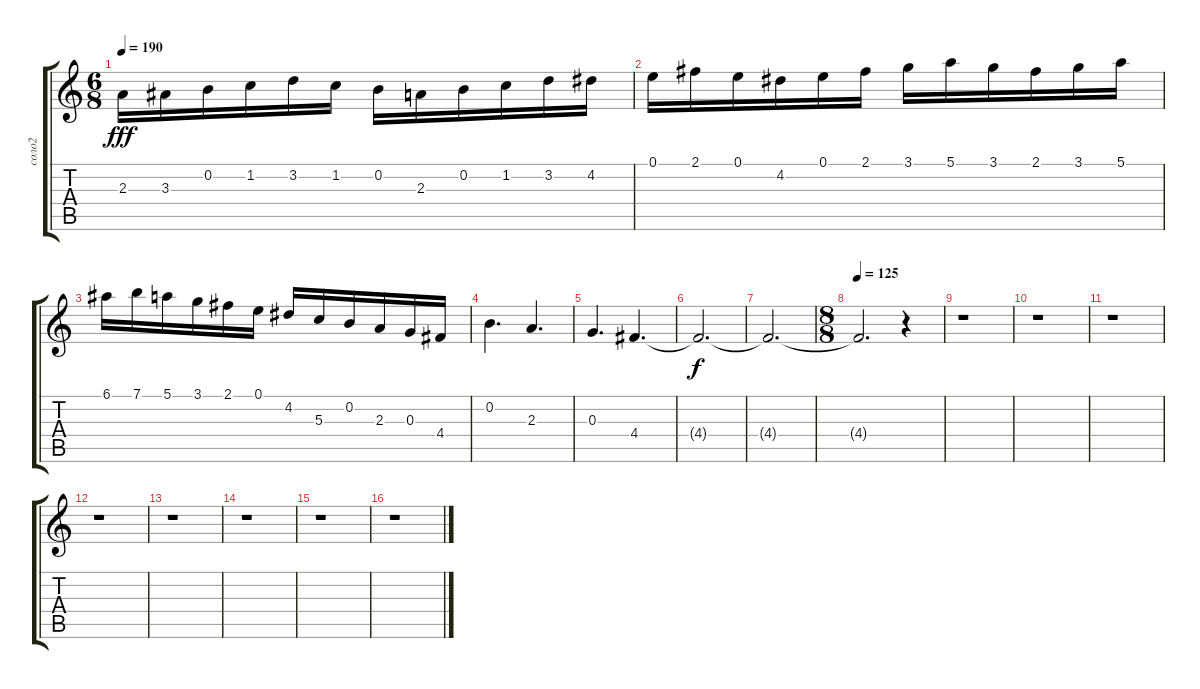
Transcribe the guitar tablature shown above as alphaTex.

\track ("соло2" "соло2") {instrument distortionguitar}
\staff {score tabs}
\tuning (E4 B3 G3 D3 A2 E2) {hide}
\ts (6 8)
\tempo 190
\clef g2
\ks c
2.3.16{dy fff} 3.3.16 0.2.16 1.2.16 3.2.16 1.2.16 0.2.16 2.3.16 0.2.16 1.2.16 3.2.16 4.2.16 |
0.1.16 2.1.16 0.1.16 4.2.16 0.1.16 2.1.16 3.1.16 5.1.16 3.1.16 2.1.16 3.1.16 5.1.16 |
6.1.16 7.1.16 5.1.16 3.1.16 2.1.16 0.1.16 4.2.16 5.3.16 0.2.16 2.3.16 0.3.16 4.4.16 |
0.2.4{d} 2.3.4{d} |
0.3.4{d} 4.4.4{d} |
4.4{t}.2{d dy f} |
4.4{t}.2{d} |
\ts (8 8)
\tempo 125
4.4{t}.2{d} r.4 |
r.1 |
r.1 |
r.1 |
r.1 |
r.1 |
r.1 |
r.1 |
r.1
